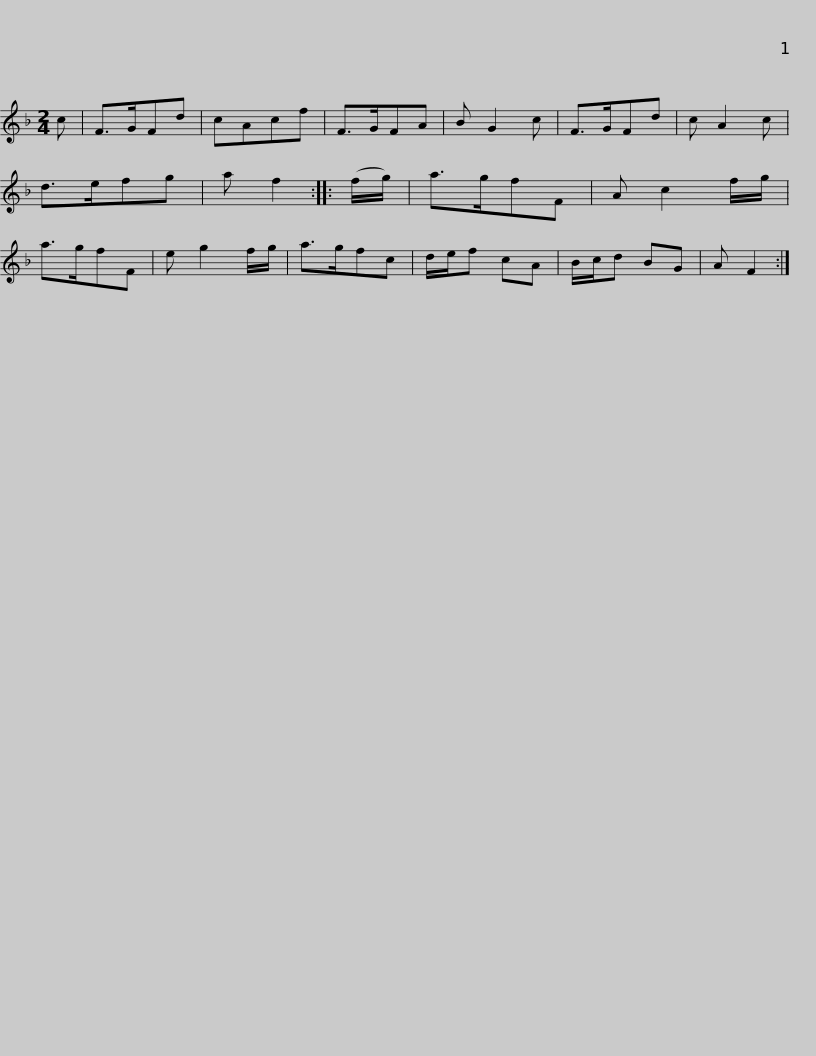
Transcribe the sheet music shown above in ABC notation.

X:1
L:1/8
M:2/4
I:linebreak $
K:F
V:1 treble
V:1
 c | F>GFd | cAcf | F>GFA | B G2 c | %5
 F>GFd | c A2 c | d>efg | a f2 :: (f/g/) | %10
 a>gfF |$ A c2 f/g/ | a>gfF | e g2 f/g/ | a>gfc | %15
 d/e/f cA | B/c/d BG | A F2 :| %18
